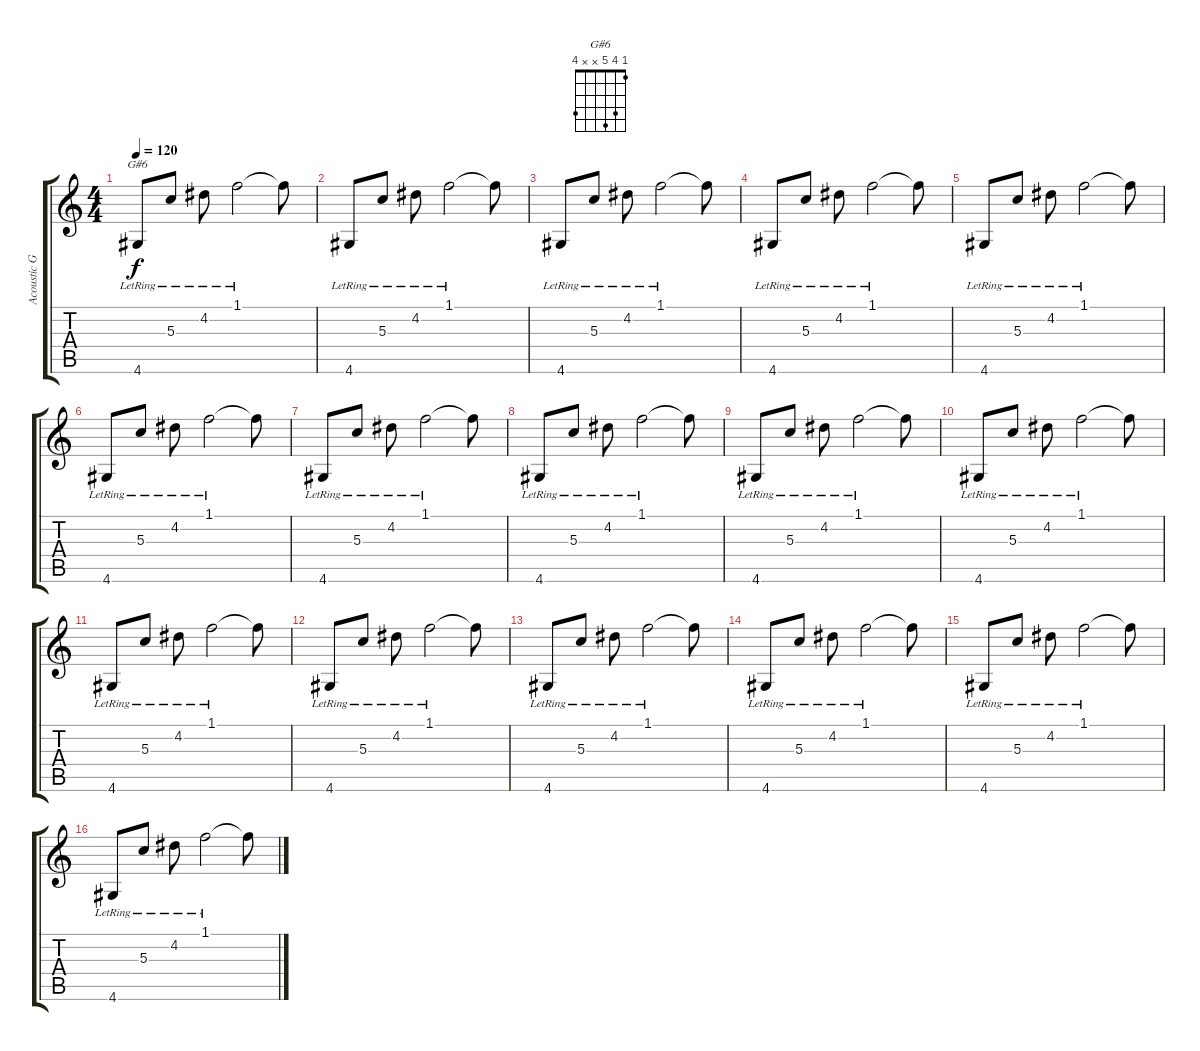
\track ("Acoustic Guitar" "Acoustic G") {instrument acousticguitarnylon}
\staff {score tabs}
\tuning (E4 B3 G3 D3 A2 E2) {hide}
\chord ("G#6" 1 4 5 x x 4)
\ts (4 4)
\tempo 120
\clef g2
\ks c
4.6{lr}.8{ch "G#6" dy f} 5.3{lr}.8 4.2{lr}.8 1.1{lr}.2 1.1{t}.8 |
4.6{lr}.8 5.3{lr}.8 4.2{lr}.8 1.1{lr}.2 1.1{t}.8 |
4.6{lr}.8 5.3{lr}.8 4.2{lr}.8 1.1{lr}.2 1.1{t}.8 |
4.6{lr}.8 5.3{lr}.8 4.2{lr}.8 1.1{lr}.2 1.1{t}.8 |
4.6{lr}.8 5.3{lr}.8 4.2{lr}.8 1.1{lr}.2 1.1{t}.8 |
4.6{lr}.8 5.3{lr}.8 4.2{lr}.8 1.1{lr}.2 1.1{t}.8 |
4.6{lr}.8 5.3{lr}.8 4.2{lr}.8 1.1{lr}.2 1.1{t}.8 |
4.6{lr}.8 5.3{lr}.8 4.2{lr}.8 1.1{lr}.2 1.1{t}.8 |
4.6{lr}.8 5.3{lr}.8 4.2{lr}.8 1.1{lr}.2 1.1{t}.8 |
4.6{lr}.8 5.3{lr}.8 4.2{lr}.8 1.1{lr}.2 1.1{t}.8 |
4.6{lr}.8 5.3{lr}.8 4.2{lr}.8 1.1{lr}.2 1.1{t}.8 |
4.6{lr}.8 5.3{lr}.8 4.2{lr}.8 1.1{lr}.2 1.1{t}.8 |
4.6{lr}.8 5.3{lr}.8 4.2{lr}.8 1.1{lr}.2 1.1{t}.8 |
4.6{lr}.8 5.3{lr}.8 4.2{lr}.8 1.1{lr}.2 1.1{t}.8 |
4.6{lr}.8 5.3{lr}.8 4.2{lr}.8 1.1{lr}.2 1.1{t}.8 |
4.6{lr}.8 5.3{lr}.8 4.2{lr}.8 1.1{lr}.2 1.1{t}.8
